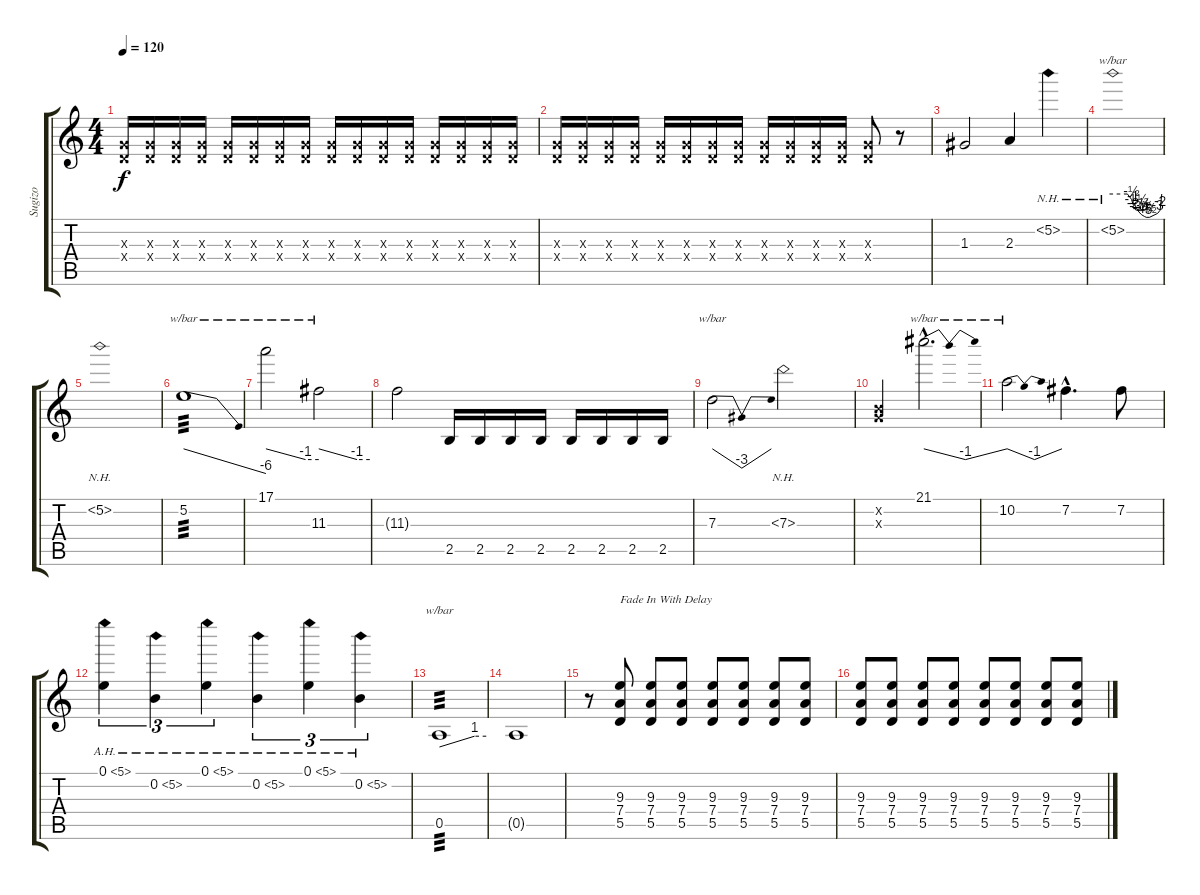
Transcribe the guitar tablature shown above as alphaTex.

\track ("Sugizo" "Sugizo") {instrument distortionguitar}
\staff {score tabs}
\tuning (E4 B3 G3 D3 A2 E2) {hide}
\ts (4 4)
\tempo 120
\clef g2
\ks c
(0.3{x} 0.4{x}).16{dy f} (0.3{x} 0.4{x}).16 (0.3{x} 0.4{x}).16 (0.3{x} 0.4{x}).16 (0.3{x} 0.4{x}).16 (0.3{x} 0.4{x}).16 (0.3{x} 0.4{x}).16 (0.3{x} 0.4{x}).16 (0.3{x} 0.4{x}).16 (0.3{x} 0.4{x}).16 (0.3{x} 0.4{x}).16 (0.3{x} 0.4{x}).16 (0.3{x} 0.4{x}).16 (0.3{x} 0.4{x}).16 (0.3{x} 0.4{x}).16 (0.3{x} 0.4{x}).16 |
(0.3{x} 0.4{x}).16 (0.3{x} 0.4{x}).16 (0.3{x} 0.4{x}).16 (0.3{x} 0.4{x}).16 (0.3{x} 0.4{x}).16 (0.3{x} 0.4{x}).16 (0.3{x} 0.4{x}).16 (0.3{x} 0.4{x}).16 (0.3{x} 0.4{x}).16 (0.3{x} 0.4{x}).16 (0.3{x} 0.4{x}).16 (0.3{x} 0.4{x}).16 (0.3{x} 0.4{x}).8 r.8 |
1.3.2 2.3.4 5.2{nh}.4 |
5.2{nh}.1{tbe (custom default 0 0 18 0 23 -2 25 -4 27 -4 29 -6 32 -10 35 -14 37 -16 39 -18 41 -20 45 -20 55 -12 58 -8 60 0)} |
5.2{nh}.1 |
5.2.1{tbe (dive default 0 0 60 -24) tp 3} |
17.1.2{tbe (custom default 0 0 45 -4 60 -4)} 11.3.2{tbe (custom default 0 0 45 -4 60 -4)} |
11.3{t}.2 2.5.16 2.5.16 2.5.16 2.5.16 2.5.16 2.5.16 2.5.16 2.5.16 |
7.3.2{tbe (dip default 0 0 30 -12 60 0)} 7.3{nh}.2 |
(0.2{x} 0.3{x}).4 21.1{hac}.2{d tbe (dip default 0 0 30 -4 60 0)} |
10.2.2{tbe (dip default 0 0 30 -4 60 0)} 7.2{hac}.4{d} 7.2.8 |
0.1{ah 5}.4{tu (3 2) balance 16} 0.2{ah 5}.4{tu (3 2) balance 0} 0.1{ah 5}.4{tu (3 2) balance 16} 0.2{ah 5}.4{tu (3 2) balance 0} 0.1{ah 5}.4{tu (3 2) balance 16} 0.2{ah 5}.4{tu (3 2) balance 0} |
0.5.1{tbe (custom default 0 0 45 4 60 4) tp 3} |
0.5{t}.1 |
r.8 (9.3 7.4 5.5).8{txt "Fade In With Delay" volume 1} (9.3 7.4 5.5).8{volume 2} (9.3 7.4 5.5).8{volume 4} (9.3 7.4 5.5).8{volume 7} (9.3 7.4 5.5).8 (9.3 7.4 5.5).8 (9.3 7.4 5.5).8 |
(9.3 7.4 5.5).8 (9.3 7.4 5.5).8 (9.3 7.4 5.5).8 (9.3 7.4 5.5).8 (9.3 7.4 5.5).8 (9.3 7.4 5.5).8 (9.3 7.4 5.5).8 (9.3 7.4 5.5).8
